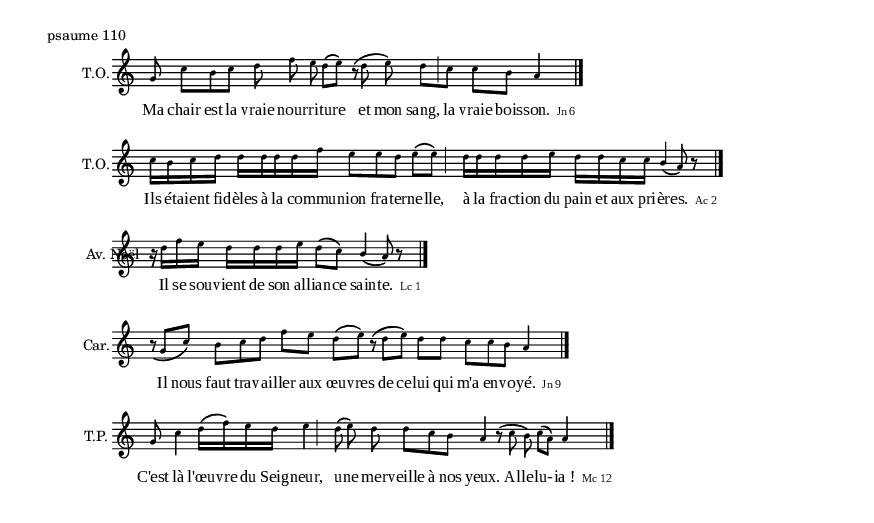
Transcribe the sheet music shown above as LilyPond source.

\version "2.10.0"
 \include "definitions.ly"
 \markup {psaume  110}


\relative c'' { 
	\new Staff {
		\cadenzaOn
		\set Staff.instrumentName = \markup{ \center-align { T.O. } }
		g8
		\times 2/3 { c[ b c] }
		\times 2/3 { d f e }
		d[\( e\)]
		\pespace
		\times 2/3 { r\( d e\) }
		d[ \cesure c]
		c[ b]
		a4
		\endBar
	}

	\addlyrics {
		Ma chair est la vraie nour -- ri -- tu -- re et mon sang, la vraie bois -- son.
		\markup { \citation #"Jn 6" } }
	
	
}
\relative c'' { 
	\new Staff {
		\cadenzaOn
		\set Staff.instrumentName = \markup{ \center-align { T.O. } }
		c16[ b c d]
		\times 2/5 {d16[d d d f]}
		\times 2/3 { e8[ e d] }
		e8[\( e\)] \cesure \pespace
		\times 2/5 {d16[d d d e]}
		d16[ d c c]
		\stemUp b4\( a8\) r8
		\endBar
	}

	\addlyrics {
		Ils ét -- aient fi -- dèles à la co -- mmu -- nion fra -- ter -- ne -- lle, à la fra -- ction du pain et aux pri -- èr -- es. 
		\markup { \citation #"Ac 2" } }
	
	
}
\relative c'' { 
	\new Staff {
		\cadenzaOn
		\set Staff.instrumentName = \markup{ \center-align { Av. Noël} }
		r16 d[ f e]
		d[ d d e]
		d8[\( c\)]
		\stemUp \times 2/3 { b4\( a8\) } r8
		\endBar
	}

	\addlyrics {
		Il se sou -- vient de son al -- lian -- ce sain -- te.
		\markup { \citation #"Lc 1" } }
	
	
}
\relative c'' { 
	\new Staff {
		\cadenzaOn
		\set Staff.instrumentName = \markup{ \center-align { Car. } }
		\times 2/3 { r8_\( g[ c]\) }
		\times 2/3 { b8[ c d] }
		f8[ e]  d8[\( e\)]
		\times 2/3 { r8\( d[ e]\) } d8[ d]
		\times 2/3 { c8[ c b] }
		a4
		
		\endBar
	}

	\addlyrics {
		Il nous faut tra -- vai -- ller aux œu -- vres de ce -- lui qui m'a en -- vo -- yé.
		\markup { \citation #"Jn 9" } }
	
	
}

\relative c'' { 
	\new Staff {
		\cadenzaOn
		\set Staff.instrumentName = \markup{ \center-align { T.P. } }
		g8
		c4
		d16[\( f\) e d]
		e4
		\cesure \pespace
		\times 2/3 { d8\( e\) d }
		\times 2/3 { d[ c b] }
		a4
		
\espall
		\times 2/3 { r
8\( c b\) }
		c[\( a\)]
		a4
		\endBar
	}

	\addlyrics {
		C'est là l'œu -- vre du Seig -- neur, u -- ne mer -- veille à nos yeux. Al -- le -- lu -- - -- "ia !"
		\markup { \citation #"Mc 12" } }
	
	
}


